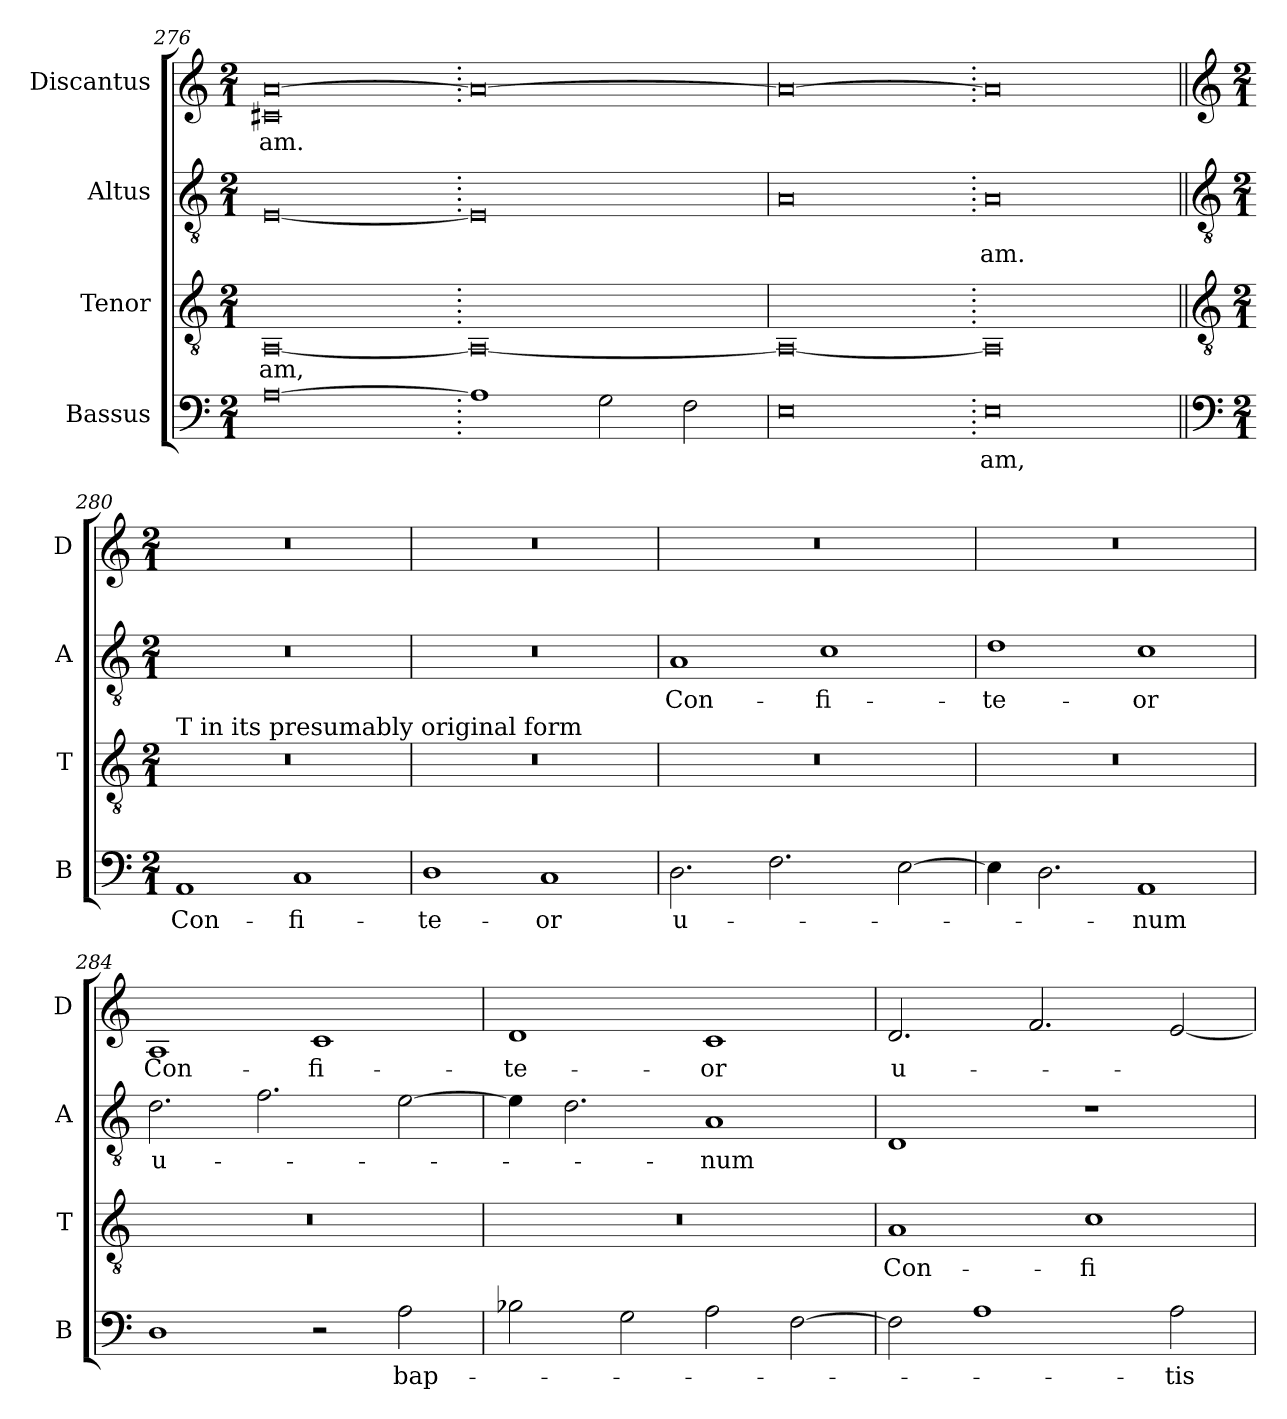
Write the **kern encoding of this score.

**kern	**text	**kern	**text	**kern	**text	**kern	**text
*part4	*part4	*part3	*part3	*part2	*part2	*part1	*part1
*staff4	*staff4	*staff3	*staff3	*staff2	*staff2	*staff1	*staff1
*I"Bassus	*	*I"Tenor	*	*I"Altus	*	*I"Discantus	*
*I'B	*	*I'T	*	*I'A	*	*I'D	*
*clefF4	*	*clefGv2	*	*clefGv2	*	*clefG2	*
*k[]	*	*k[]	*	*k[]	*	*k[]	*
*M2/1	*	*M2/1	*	*M2/1	*	*M2/1	*
=276	=276	=276	=276	=276	=276	=276	=276
*	*	*	*	*	*	*^	*
[0A	.	[0AA	-am,	[0E	.	[0a	[y0c#X	-am.
=277.	=277.	=277.	=277.	=277.	=277.	=277.	=277.	=277.
1A]	.	0AA_	.	0E]	.	0a_	0c#yy_y	.
2G	.	.	.	.	.	.	.	.
2F	.	.	.	.	.	.	.	.
=278	=278	=278	=278	=278	=278	=278	=278	=278
0E	.	0AA_	.	0A	.	0a_	0c#yy_	.
=279.	=279.	=279.	=279.	=279.	=279.	=279.	=279.	=279.
0E	-am,	0AA]	.	0A	-am.	0a]	0c#yy]	.
*	*	*	*	*	*	*v	*v	*
!!LO:LB:g=z
=280||	=280||	=280||	=280||	=280||	=280||	=280||	=280||
*clefF4	*	*clefGv2	*	*clefGv2	*	*clefG2	*
*k[]	*	*k[]	*	*k[]	*	*k[]	*
*M2/1	*	*M2/1	*	*M2/1	*	*M2/1	*
*	*	*	*	*	*	*MM312	*
*	*	*	*	*	*	*^	*
!	!	!	!	!	!	!LO:TX:a:t=D, A, B&colon; Exceptional mensural complexity (mm. 280-94, here resolved); see Stoessel 2010	!	!
!	!	!LO:TX:a:t=T in its presumably original form	!	!	!	!	!	!
*	*	*	*	*	*	*v	*v	*
1AA	Con-	0r	.	0r	.	0r	.
1C	-fi-	.	.	.	.	.	.
=281	=281	=281	=281	=281	=281	=281	=281
1D	-te-	0r	.	0r	.	0r	.
1C	-or	.	.	.	.	.	.
=282	=282	=282	=282	=282	=282	=282	=282
2.D	u-	0r	.	1A	Con-	0r	.
2.F	.	.	.	.	.	.	.
.	.	.	.	1c	-fi-	.	.
[2E	.	.	.	.	.	.	.
=283	=283	=283	=283	=283	=283	=283	=283
4E]	.	0r	.	1d	-te-	0r	.
2.D	.	.	.	.	.	.	.
1AA	-num	.	.	1c	-or	.	.
=284	=284	=284	=284	=284	=284	=284	=284
1D	.	0r	.	2.d	u-	1A	Con-
.	.	.	.	2.f	.	.	.
2r	.	.	.	.	.	1c	-fi-
2A	bap-	.	.	[2e	.	.	.
=285	=285	=285	=285	=285	=285	=285	=285
2B-X	.	0r	.	4e]	.	1d	-te-
.	.	.	.	2.d	.	.	.
2G	.	.	.	.	.	.	.
2A	.	.	.	1A	-num	1c	-or
[2F	.	.	.	.	.	.	.
=286	=286	=286	=286	=286	=286	=286	=286
2F]	.	1A	Con-	1D	.	2.d	u-
1A	.	.	.	.	.	.	.
.	.	.	.	.	.	2.f	.
.	.	1c	-fi-	1r	.	.	.
2A	-tis-	.	.	.	.	[2e	.
=	=	=	=	=	=	=	=
*-	*-	*-	*-	*-	*-	*-	*-
